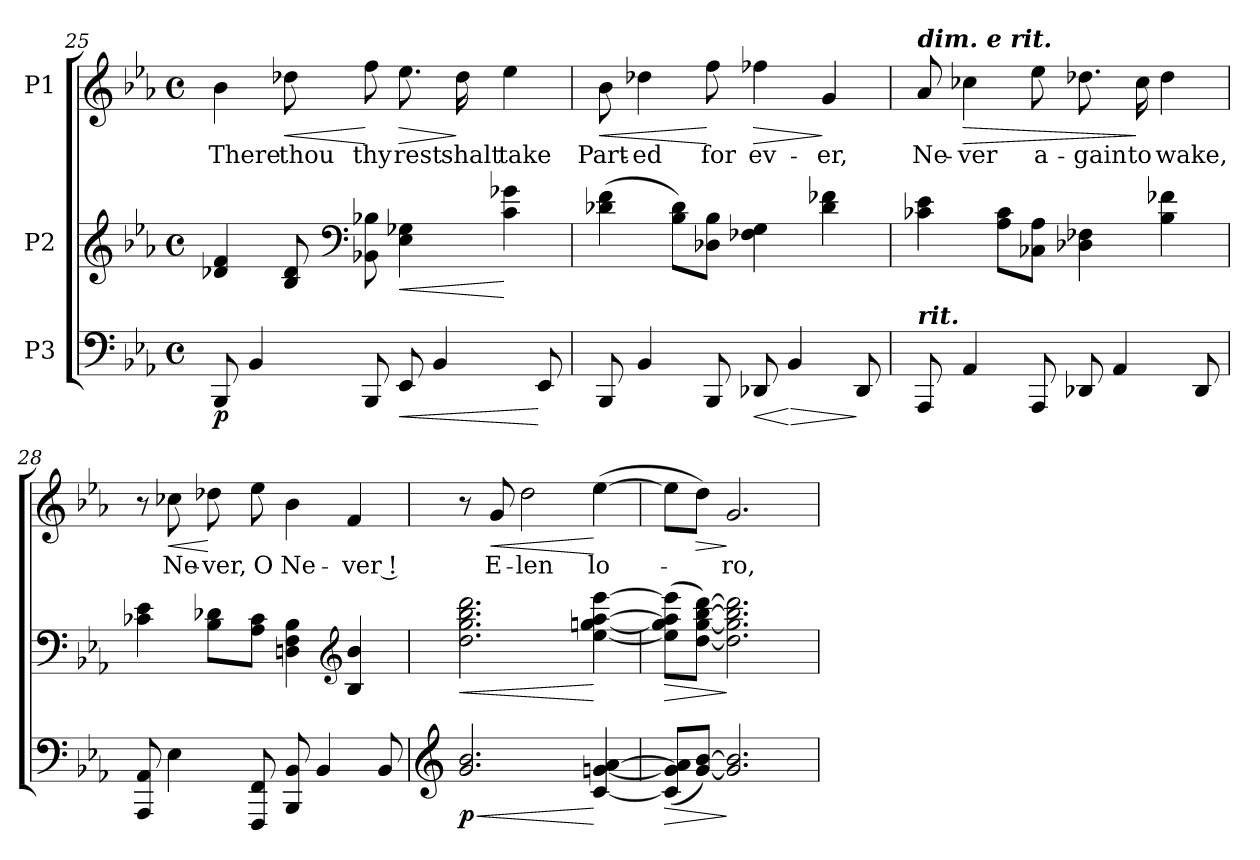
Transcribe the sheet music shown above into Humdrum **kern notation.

**kern	**dynam	**kern	**dynam	**kern	**text	**dynam
*part3	*part3	*part2	*part2	*part1	*part1	*part1
*staff3	*staff3	*staff2	*staff2	*staff1	*staff1	*staff1
*I"P3	*	*I"P2	*	*I"P1	*	*
*clefF4	*	*clefG2	*	*clefG2	*	*
*k[b-e-a-]	*	*k[b-e-a-]	*	*k[b-e-a-]	*	*
*E-:	*	*E-:	*	*E-:	*	*
*M4/4	*	*M4/4	*	*M4/4	*	*
*met(c)	*	*met(c)	*	*met(c)	*	*
=25	=25	=25	=25	=25	=25	=25
!	!	!	!	!	!LO:LY:b:color=#000000	!
8BBB-i/	p	4d-Xi/ 4fi	.	4b-i\	There	.
4BB-i/	.	.	.	.	.	.
!	!	!	!	!	!LO:LY:b:color=#000000	!LO:HP:b
.	.	8B-i/ 8d-i	.	8dd-Xi\	thou	<
*	*	*clefF4	*	*	*	*
!	!	!	!	!	!LO:LY:b:color=#000000	!
8BBB-i/	.	8BB-Xi\ 8B-Xi	.	8ffi\	thy	[
!	!LO:HP:b	!	!LO:HP:b	!	!	!
!	!	!	!	!	!LO:LY:b:color=#000000	!LO:HP:b
8EE-i/	<	4E-i\ 4G-Xi	<	8.ee-i\	rest	>
4BB-i/	.	.	.	.	.	.
!	!	!	!	!	!LO:LY:b:color=#000000	!
.	.	.	.	16dd-i\	shalt	]
!	!	!	!	!	!LO:LY:b:color=#000000	!
.	.	4ci\ 4g-Xi	[	4ee-i\	take	.
8EE-i/	[	.	.	.	.	.
!!LO:PB:g=z
=26	=26	=26	=26	=26	=26	=26
!	!	!	!	!	!LO:LY:b:color=#000000	!LO:HP:b
8BBB-i/	.	(4d-Xi\ 4fi	.	8b-i\	Part-	<
!	!	!	!	!	!LO:LY:b:color=#000000	!
4BB-i/	.	.	.	4dd-Xi\	-ed	.
.	.	8B-i\ 8d-iL)	.	.	.	.
!	!	!	!	!	!LO:LY:b:color=#000000	!
8BBB-i/	.	8D-Xi\ 8B-iJ	.	8ffi\	for	[
!	!LO:HP:b	!	!	!	!	!
!	!	!	!	!	!LO:LY:b:color=#000000	!LO:HP:b
8DD-Xi/	<	4F-Xi\ 4Gi	.	4ff-Xi\	ev-	>
!	!LO:HP:n=1:b	!	!	!	!	!
4BB-i/	[ >	.	.	.	.	.
!	!	!	!	!	!LO:LY:b:color=#000000	!
.	.	4d-i\ 4f-Xi	.	4gi/	-er,	]
8DD-i/	]	.	.	.	.	.
=27	=27	=27	=27	=27	=27	=27
!	!	!	!	!LO:TX:a:Bi:t=dim. e rit.	!	!
!LO:TX:a:Bi:t=rit.	!	!	!	!	!	!
!	!	!	!	!	!LO:LY:b:color=#000000	!
8AAA-i/	.	4c-Xi\ 4e-i	.	8a-i/	Ne-	.
!	!	!	!	!	!LO:LY:b:color=#000000	!LO:HP:b
4AA-i/	.	.	.	4cc-Xi\	-ver	>
.	.	8A-i\ 8c-iL	.	.	.	.
!	!	!	!	!	!LO:LY:b:color=#000000	!
8AAA-i/	.	8C-Xi\ 8A-iJ	.	8ee-i\	a-	.
!	!	!	!	!	!LO:LY:b:color=#000000	!
8DD-Xi/	.	4D-Xi\ 4F-Xi	.	8.dd-Xi\	-gain	.
4AA-i/	.	.	.	.	.	.
!	!	!	!	!	!LO:LY:b:color=#000000	!
.	.	.	.	16cc-i\	to	]
!	!	!	!	!	!LO:LY:b:color=#000000	!
.	.	4B-i\ 4f-Xi	.	4dd-i\	wake,	.
8DD-i/	.	.	.	.	.	.
=28	=28	=28	=28	=28	=28	=28
8AAA-i/ 8AA-i	.	4c-Xi\ 4e-i	.	8r	.	.
!	!	!	!	!	!LO:LY:b:color=#000000	!LO:HP:b
4E-i\	.	.	.	8cc-Xi\	Ne-	<
!	!	!	!	!	!LO:LY:b:color=#000000	!
.	.	8B-i\ 8d-XiL	.	8dd-Xi\	-ver,	[
!	!	!	!	!	!LO:LY:b:color=#000000	!
8FFFi/ 8FFi	.	8A-i\ 8c-iJ	.	8ee-i\	O	.
!	!	!	!	!	!LO:LY:b:color=#000000	!
8BBB-i/ 8BB-i	.	4Dni\ 4Fi 4B-i	.	4b-i\	Ne-	.
4BB-i/	.	.	.	.	.	.
*	*	*clefG2	*	*	*	*
!	!	!	!	!	!LO:LY:b:color=#000000	!
.	.	4B-i/ 4b-i	.	4fi/	-ver !	.
8BB-i/	.	.	.	.	.	.
!!LO:LB:g=z
=29	=29	=29	=29	=29	=29	=29
*clefG2	*	*	*	*	*	*
!	!LO:HP:b	!	!LO:HP:b	!	!	!
2.gi/ 2.b-i	< p	2.ddi\ 2.ggi 2.bb-i 2.dddi	<	8r	.	.
!	!	!	!	!	!LO:LY:b:color=#000000	!LO:HP:b
.	.	.	.	8gi/	E-	<
!	!	!	!	!	!LO:LY:b:color=#000000	!
.	.	.	.	2ddi\	-len	.
!	!	!	!	!	!LO:LY:b:color=#000000	!
[4ci/ [4gni [4a-i	[	[4ee-i\ [4ggni [4aa-i [4eee-i	[	([4ee-i\	lo-	[
=30	=30	=30	=30	=30	=30	=30
!	!LO:HP:b	!	!LO:HP:b	!	!	!
(8ci/] 8gi] 8a-i]L	>	(8ee-i\] 8ggni] 8aa-i] 8eee-i]L	>	8ee-i\L]	.	.
!	!	!	!	!	!	!LO:HP:b
[8gi/ [8b-iJ)	.	[8ddi\ [8ggi [8bb-i [8dddiJ)	.	8ddi\J)	.	>
!	!	!	!	!	!LO:LY:b:color=#000000	!
2.gi/] 2.b-i]	]	2.ddi\] 2.ggi] 2.bb-i] 2.dddi]	]	2.gi/	-ro,	]
=	=	=	=	=	=	=
*-	*-	*-	*-	*-	*-	*-
